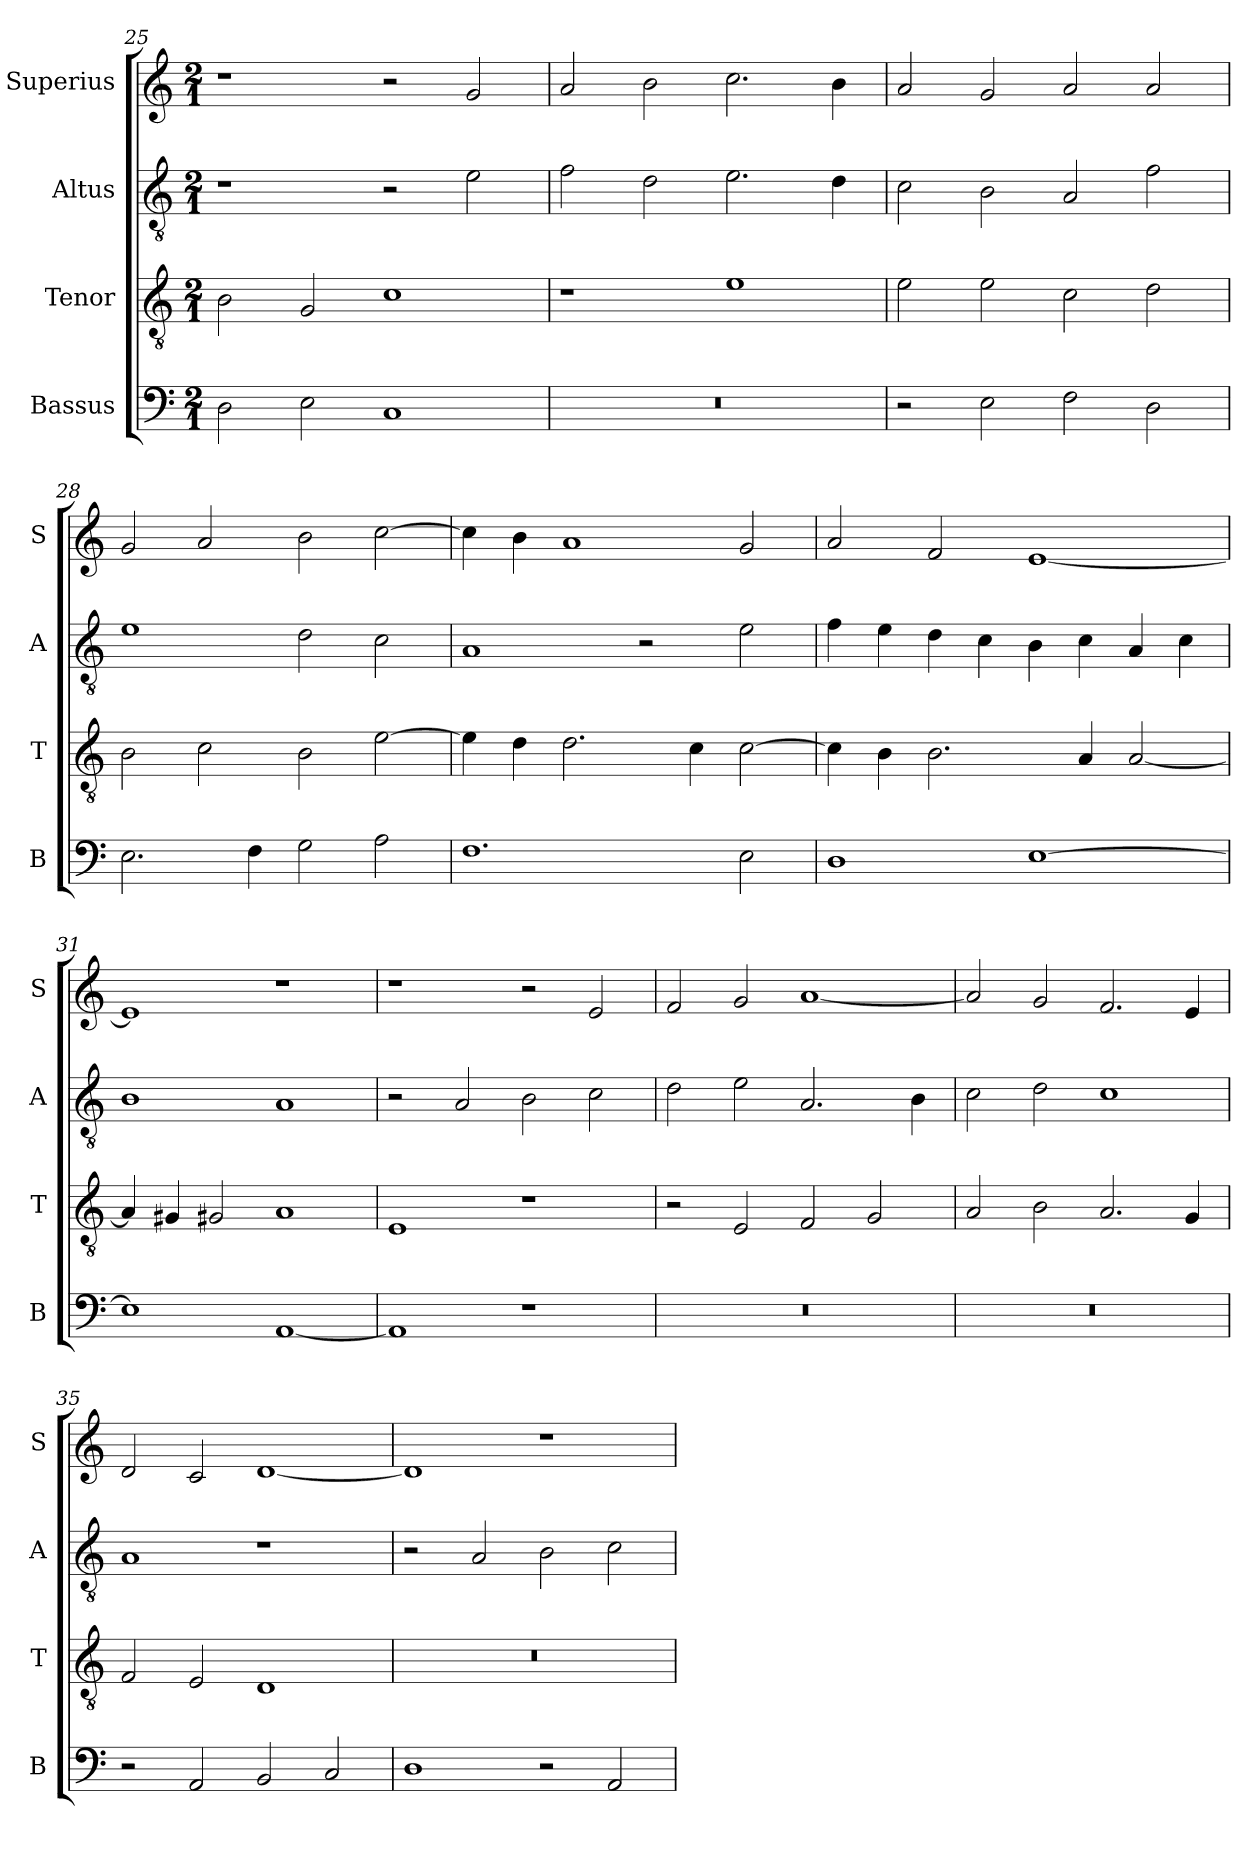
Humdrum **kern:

**kern	**kern	**kern	**kern
*part4	*part3	*part2	*part1
*staff4	*staff3	*staff2	*staff1
*I"Bassus	*I"Tenor	*I"Altus	*I"Superius
*I'B	*I'T	*I'A	*I'S
*clefF4	*clefGv2	*clefGv2	*clefG2
*k[]	*k[]	*k[]	*k[]
*C:	*C:	*C:	*C:
*M2/1	*M2/1	*M2/1	*M2/1
=25	=25	=25	=25
2D	2B	1r	1r
2E	2G	.	.
1C	1c	2r	2r
.	.	2e	2g
=26	=26	=26	=26
0r	1r	2f	2a
.	.	2d	2b
.	1e	2.e	2.cc
.	.	4d	4b
=27	=27	=27	=27
2r	2e	2c	2a
2E	2e	2B	2g
2F	2c	2A	2a
2D	2d	2f	2a
=28	=28	=28	=28
2.E	2B	1e	2g
.	2c	.	2a
4F	.	.	.
2G	2B	2d	2b
2A	[2e	2c	[2cc
=29	=29	=29	=29
1.F	4e]	1A	4cc]
.	4d	.	4b
.	2.d	.	1a
.	.	2r	.
.	4c	.	.
2E	[2c	2e	2g
=30	=30	=30	=30
1D	4c]	4f	2a
.	4B	4e	.
.	2.B	4d	2f
.	.	4c	.
[1E	.	4B	[1e
.	4A	4c	.
.	[2A	4A	.
.	.	4c	.
=31	=31	=31	=31
1E]	4A]	1B	1e]
.	4G#X	.	.
.	2G#X	.	.
[1AA	1A	1A	1r
=32	=32	=32	=32
1AA]	1E	2r	1r
.	.	2A	.
1r	1r	2B	2r
.	.	2c	2e
=33	=33	=33	=33
0r	2r	2d	2f
.	2E	2e	2g
.	2F	2.A	[1a
.	2G	.	.
.	.	4B	.
=34	=34	=34	=34
0r	2A	2c	2a]
.	2B	2d	2g
.	2.A	1c	2.f
.	4G	.	4e
=35	=35	=35	=35
2r	2F	1A	2d
2AA	2E	.	2c
2BB	1D	1r	[1d
2C	.	.	.
=36	=36	=36	=36
1D	0r	2r	1d]
.	.	2A	.
2r	.	2B	1r
2AA	.	2c	.
=	=	=	=
*-	*-	*-	*-
